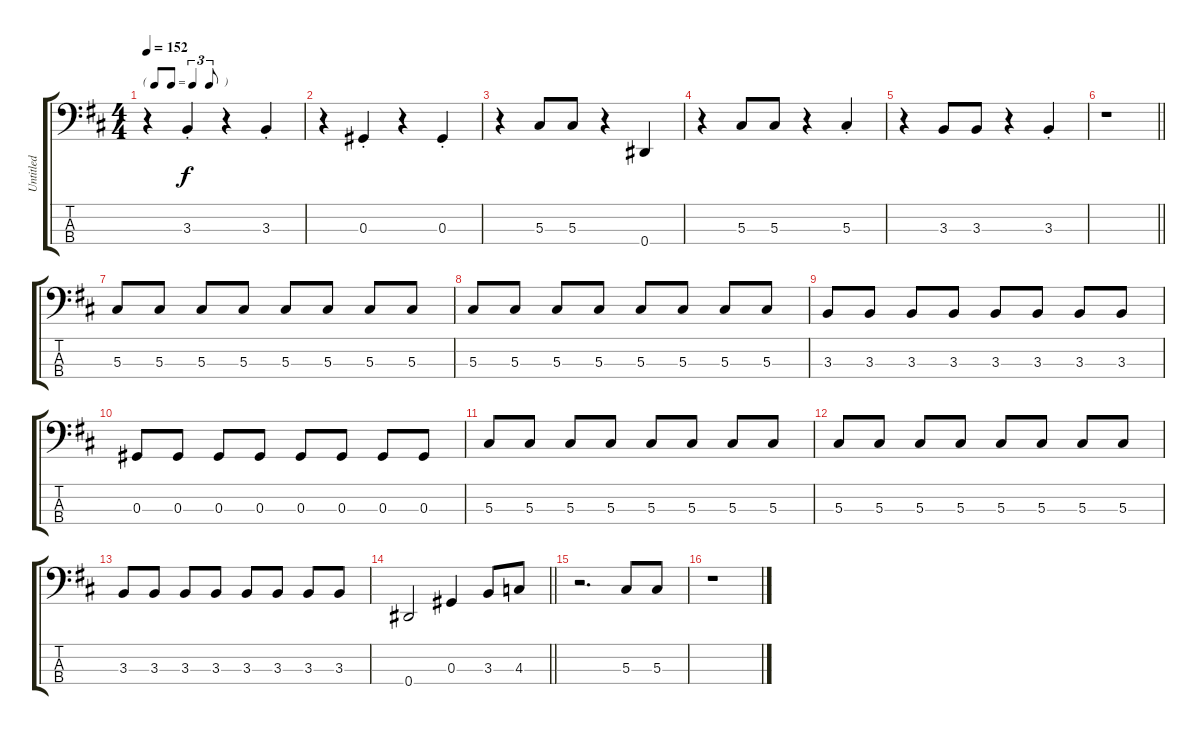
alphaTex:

\track ("Untitled" "Untitled") {instrument electricbassfinger}
\staff {score tabs}
\tuning (Gb2 Db2 Ab1 Eb1) {hide}
\ts (4 4)
\tf triplet8th
\tempo 152
\clef f4
\ks d
r.4{dy f} 3.3{st}.4 r.4 3.3{st}.4 |
r.4 0.3{st}.4 r.4 0.3{st}.4 |
r.4 5.3.8 5.3.8 r.4 0.4.4 |
r.4 5.3.8 5.3.8 r.4 5.3{st}.4 |
r.4 3.3.8 3.3.8 r.4 3.3{st}.4 |
\barLineRight lightlight
r.1 |
5.3.8 5.3.8 5.3.8 5.3.8 5.3.8 5.3.8 5.3.8 5.3.8 |
5.3.8 5.3.8 5.3.8 5.3.8 5.3.8 5.3.8 5.3.8 5.3.8 |
3.3.8 3.3.8 3.3.8 3.3.8 3.3.8 3.3.8 3.3.8 3.3.8 |
0.3.8 0.3.8 0.3.8 0.3.8 0.3.8 0.3.8 0.3.8 0.3.8 |
5.3.8 5.3.8 5.3.8 5.3.8 5.3.8 5.3.8 5.3.8 5.3.8 |
5.3.8 5.3.8 5.3.8 5.3.8 5.3.8 5.3.8 5.3.8 5.3.8 |
3.3.8 3.3.8 3.3.8 3.3.8 3.3.8 3.3.8 3.3.8 3.3.8 |
\barLineRight lightlight
0.4.2 0.3.4 3.3.8 4.3.8 |
r.2{d} 5.3.8 5.3.8 |
r.1
